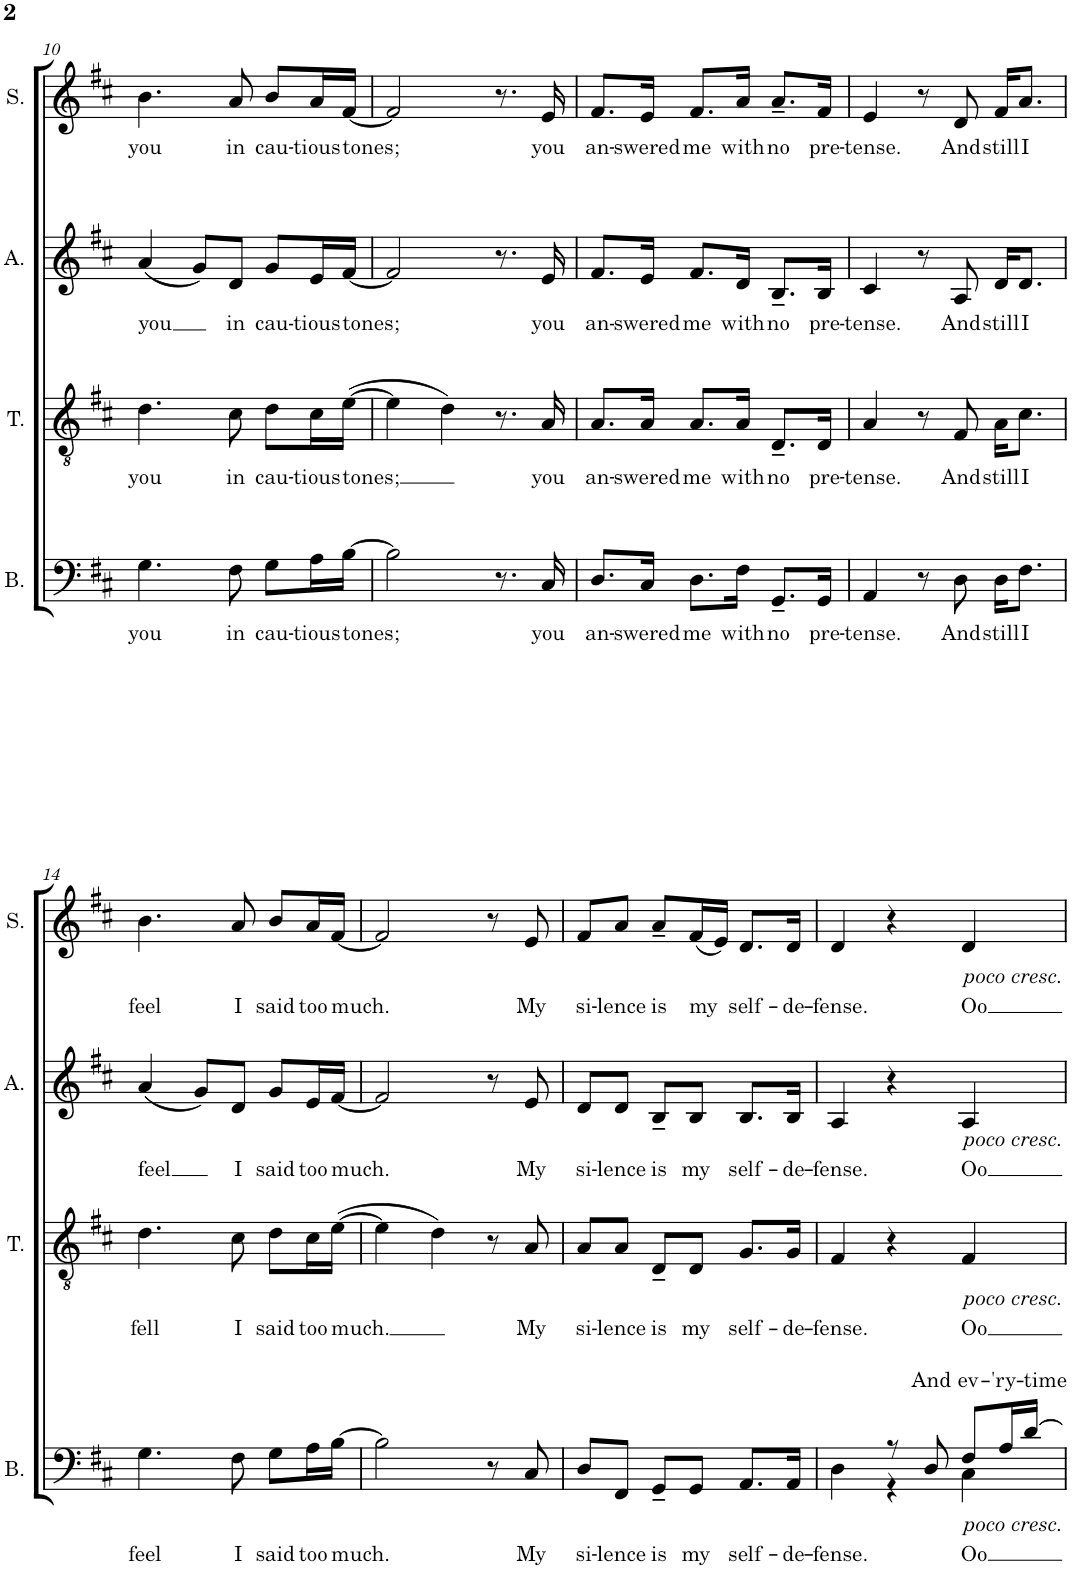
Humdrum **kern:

**kern	**text	**kern	**text	**kern	**text	**kern	**text
*part4	*part4	*part3	*part3	*part2	*part2	*part1	*part1
*staff4	*staff4	*staff3	*staff3	*staff2	*staff2	*staff1	*staff1
*I"Bass	*	*I"Tenor	*	*I"Alto	*	*I"Soprano	*
*I'B.	*	*I'T.	*	*I'A.	*	*I'S.	*
!!LO:PB:g=z
*clefF4	*	*clefGv2	*	*clefG2	*	*clefG2	*
*k[f#c#]	*	*k[f#c#]	*	*k[f#c#]	*	*k[f#c#]	*
*M3/4	*	*M3/4	*	*M3/4	*	*M3/4	*
=10	=10	=10	=10	=10	=10	=10	=10
!	!LO:LY:b	!	!LO:LY:b	!	!LO:LY:b	!	!LO:LY:b
4.G\	you	4.d\	you	(4a/	you	4.b\	you
.	.	.	.	8g/L)	.	.	.
!	!LO:LY:b	!	!LO:LY:b	!	!LO:LY:b	!	!LO:LY:b
8F#\	in	8c#\	in	8d/J	in	8a/	in
!	!LO:LY:b	!	!LO:LY:b	!	!LO:LY:b	!	!LO:LY:b
8G\L	cau-	8d\L	cau-	8g/L	cau-	8b/L	cau-
!	!LO:LY:b	!	!LO:LY:b	!	!LO:LY:b	!	!LO:LY:b
16A\L	-tious	16c#\L	-tious	16e/L	-tious	16a/L	-tious
!	!LO:LY:b	!	!LO:LY:b	!	!LO:LY:b	!	!LO:LY:b
[16B\JJ	tones;	([16e\JJ	tones;	[16f#/JJ	tones;	[16f#/JJ	tones;
=11	=11	=11	=11	=11	=11	=11	=11
2B\]	.	4e\]	.	2f#/]	.	2f#/]	.
.	.	4d\)	.	.	.	.	.
8.r	.	8.r	.	8.r	.	8.r	.
!	!LO:LY:b	!	!LO:LY:b	!	!LO:LY:b	!	!LO:LY:b
16C#/	you	16A/	you	16e/	you	16e/	you
=12	=12	=12	=12	=12	=12	=12	=12
!	!LO:LY:b	!	!LO:LY:b	!	!LO:LY:b	!	!LO:LY:b
8.D/L	an-	8.A/L	an-	8.f#/L	an-	8.f#/L	an-
!	!LO:LY:b	!	!LO:LY:b	!	!LO:LY:b	!	!LO:LY:b
16C#/Jk	-swered	16A/Jk	-swered	16e/Jk	-swered	16e/Jk	-swered
!	!LO:LY:b	!	!LO:LY:b	!	!LO:LY:b	!	!LO:LY:b
8.D\L	me	8.A/L	me	8.f#/L	me	8.f#/L	me
!	!LO:LY:b	!	!LO:LY:b	!	!LO:LY:b	!	!LO:LY:b
16F#\Jk	with	16A/Jk	with	16d/Jk	with	16a/Jk	with
!	!LO:LY:b	!	!LO:LY:b	!	!LO:LY:b	!	!LO:LY:b
8.GG~/L	no	8.D~/L	no	8.B~/L	no	8.a~/L	no
!	!LO:LY:b	!	!LO:LY:b	!	!LO:LY:b	!	!LO:LY:b
16GG/Jk	pre-	16D/Jk	pre-	16B/Jk	pre-	16f#/Jk	pre-
=13	=13	=13	=13	=13	=13	=13	=13
!	!LO:LY:b	!	!LO:LY:b	!	!LO:LY:b	!	!LO:LY:b
4AA/	-tense.	4A/	-tense.	4c#/	-tense.	4e/	-tense.
8r	.	8r	.	8r	.	8r	.
!	!LO:LY:b	!	!LO:LY:b	!	!LO:LY:b	!	!LO:LY:b
8D\	And	8F#/	And	8A/	And	8d/	And
!	!LO:LY:b	!	!LO:LY:b	!	!LO:LY:b	!	!LO:LY:b
16D\KL	still	16A\KL	still	16d/KL	still	16f#/KL	still
!	!LO:LY:b	!	!LO:LY:b	!	!LO:LY:b	!	!LO:LY:b
8.F#\J	I	8.c#\J	I	8.d/J	I	8.a/J	I
!!LO:LB:g=z
=14	=14	=14	=14	=14	=14	=14	=14
!	!LO:LY:b	!	!LO:LY:b	!	!LO:LY:b	!	!LO:LY:b
4.G\	feel	4.d\	fell	(4a/	feel	4.b\	feel
.	.	.	.	8g/L)	.	.	.
!	!LO:LY:b	!	!LO:LY:b	!	!LO:LY:b	!	!LO:LY:b
8F#\	I	8c#\	I	8d/J	I	8a/	I
!	!LO:LY:b	!	!LO:LY:b	!	!LO:LY:b	!	!LO:LY:b
8G\L	said	8d\L	said	8g/L	said	8b/L	said
!	!LO:LY:b	!	!LO:LY:b	!	!LO:LY:b	!	!LO:LY:b
16A\L	too	16c#\L	too	16e/L	too	16a/L	too
!	!LO:LY:b	!	!LO:LY:b	!	!LO:LY:b	!	!LO:LY:b
[16B\JJ	much.	([16e\JJ	much.	[16f#/JJ	much.	[16f#/JJ	much.
=15	=15	=15	=15	=15	=15	=15	=15
2B\]	.	4e\]	.	2f#/]	.	2f#/]	.
.	.	4d\)	.	.	.	.	.
8r	.	8r	.	8r	.	8r	.
!	!LO:LY:b	!	!LO:LY:b	!	!LO:LY:b	!	!LO:LY:b
8C#/	My	8A/	My	8e/	My	8e/	My
=16	=16	=16	=16	=16	=16	=16	=16
!	!LO:LY:b	!	!LO:LY:b	!	!LO:LY:b	!	!LO:LY:b
8D/L	si-	8A/L	si-	8d/L	si-	8f#/L	si-
!	!LO:LY:b	!	!LO:LY:b	!	!LO:LY:b	!	!LO:LY:b
8FF#/J	-lence	8A/J	-lence	8d/J	-lence	8a/J	-lence
!	!LO:LY:b	!	!LO:LY:b	!	!LO:LY:b	!	!LO:LY:b
8GG~/L	is	8D~/L	is	8B~/L	is	8a~/L	is
!	!LO:LY:b	!	!LO:LY:b	!	!LO:LY:b	!	!LO:LY:b
8GG/J	my	8D/J	my	8B/J	my	(16f#/L	my
.	.	.	.	.	.	16e/JJ)	.
!	!LO:LY:b	!	!LO:LY:b	!	!LO:LY:b	!	!LO:LY:b
8.AA/L	self-	8.G/L	self-	8.B/L	self-	8.d/L	self-
!	!LO:LY:b	!	!LO:LY:b	!	!LO:LY:b	!	!LO:LY:b
16AA/Jk	-de-	16G/Jk	-de-	16B/Jk	-de-	16d/Jk	-de-
=17	=17	=17	=17	=17	=17	=17	=17
!	!LO:LY:b	!	!LO:LY:b	!	!LO:LY:b	!	!LO:LY:b
*^	*	*	*	*	*	*	*
4D\	4ryy	-fense.	4F#/	-fense.	4A/	-fense.	4d/	-fense.
8r	4r	.	4r	.	4r	.	4r	.
!	!	!LO:LY:a	!	!	!	!	!	!
8D/	.	And	.	.	.	.	.	.
!	!	!	!	!	!	!	!LO:TX:b:i:t=poco cresc.	!
!	!	!	!	!	!LO:TX:b:i:t=poco cresc.	!	!	!
!	!	!	!LO:TX:b:i:t=poco cresc.	!	!	!	!	!
!LO:TX:b:i:t=poco cresc.	!	!	!	!	!	!	!	!
!	!	!LO:LY:a	!	!	!	!	!	!
!	!	!LO:LY:b	!	!LO:LY:b	!	!LO:LY:b	!	!LO:LY:b
8F#/L	4C#\	Oo	4F#/	Oo	4A/	Oo	4d/	Oo
!	!	!LO:LY:a	!	!	!	!	!	!
16A/L	.	-'ry-	.	.	.	.	.	.
!	!	!LO:LY:a	!	!	!	!	!	!
[16d/JJ	.	-time	.	.	.	.	.	.
*v	*v	*	*	*	*	*	*	*
=	=	=	=	=	=	=	=
*-	*-	*-	*-	*-	*-	*-	*-
